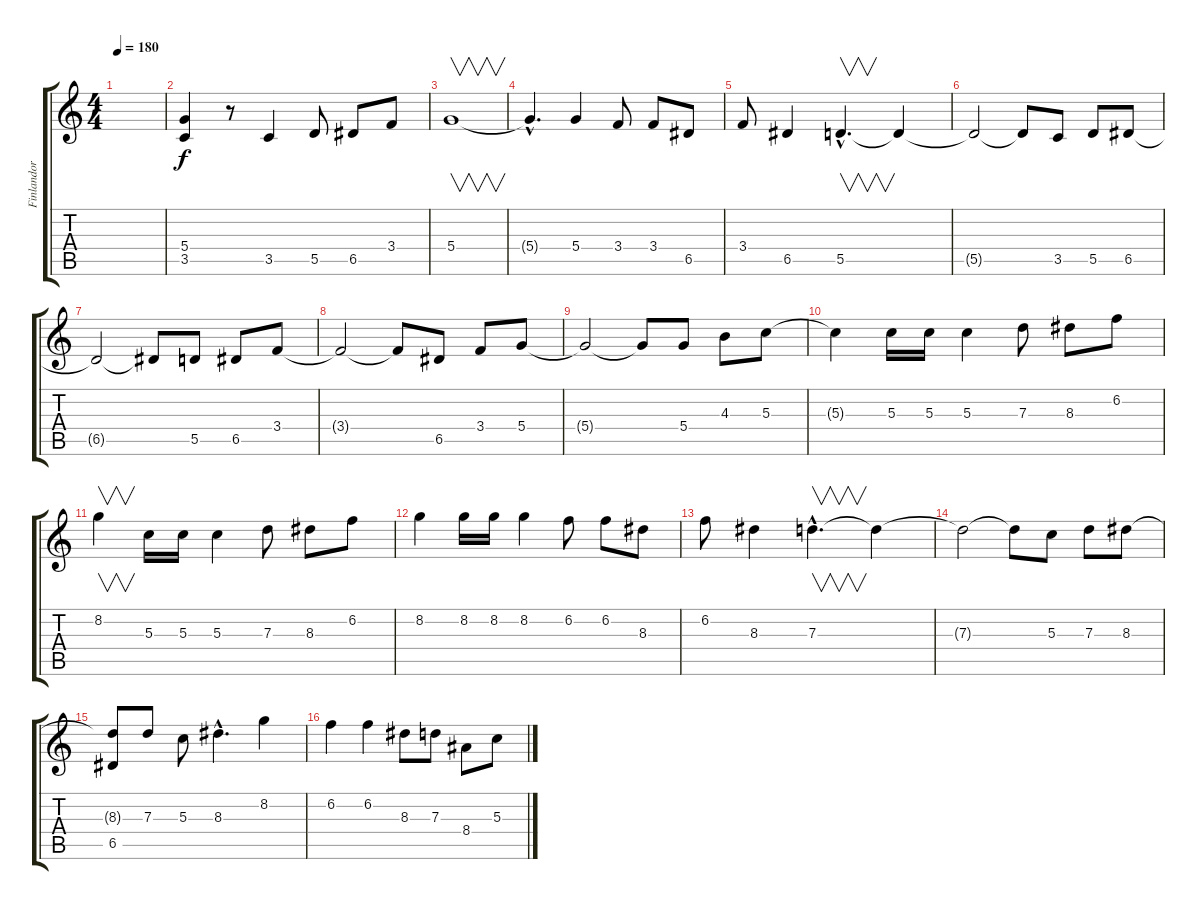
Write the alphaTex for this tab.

\track ("Finlandor" "Finlandor") {instrument distortionguitar}
\staff {score tabs}
\tuning (E4 B3 G3 D3 A2 E2) {hide}
\ts (4 4)
\tempo 180
\clef g2
\ks c
|
(5.4 3.5).4 r.8 3.5.4 5.5.8 6.5.8 3.4.8 |
5.4.1{v} |
5.4{hac t}.4{d} 5.4.4 3.4.8 3.4.8 6.5.8 |
3.4.8 6.5.4 5.5{hac}.4{v d} 5.5{t}.4 |
5.5{t}.2 5.5{t}.8 3.5.8 5.5.8 6.5.8 |
6.5{t}.2 6.5{t}.8 5.5.8 6.5.8 3.4.8 |
3.4{t}.2 3.4{t}.8 6.5.8 3.4.8 5.4.8 |
5.4{t}.2 5.4{t}.8 5.4.8 4.3.8 5.3.8 |
5.3{t}.4 5.3.16 5.3.16 5.3.4 7.3.8 8.3.8 6.2.8 |
8.2.4{v} 5.3.16 5.3.16 5.3.4 7.3.8 8.3.8 6.2.8 |
8.2.4 8.2.16 8.2.16 8.2.4 6.2.8 6.2.8 8.3.8 |
6.2.8 8.3.4 7.3{hac}.4{v d} 7.3{t}.4 |
7.3{t}.2 7.3{t}.8 5.3.8 7.3.8 8.3.8 |
(8.3{t} 6.5).8 7.3.8 5.3.8 8.3{hac}.4{d} 8.2.4 |
6.2.4 6.2.4 8.3.8 7.3.8 8.4.8 5.3.8
